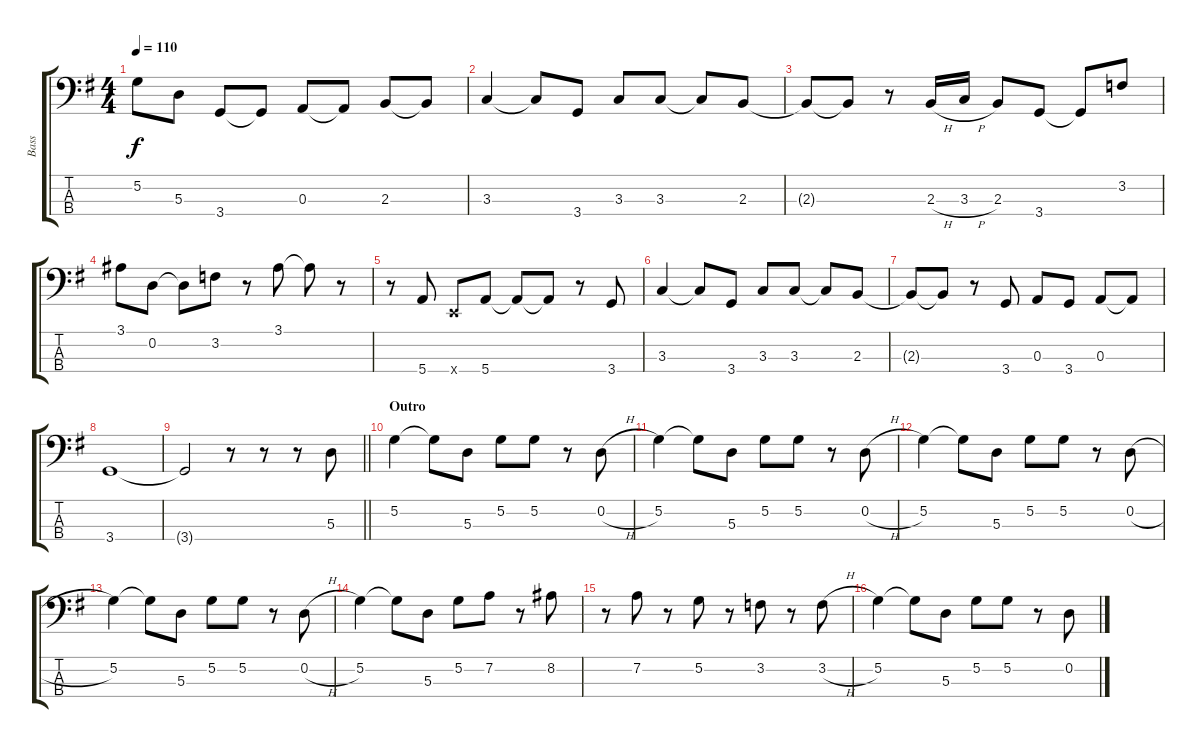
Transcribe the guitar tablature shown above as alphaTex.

\track ("Bass" "Bass") {instrument electricbassfinger}
\staff {score tabs}
\tuning (G2 D2 A1 E1) {hide}
\ts (4 4)
\tempo 110
\clef f4
\ks g
5.2.8{dy f} 5.3.8 3.4.8 3.4{t}.8 0.3.8 0.3{t}.8 2.3.8 2.3{t}.8 |
3.3.4 3.3{t}.8 3.4.8 3.3.8 3.3.8 3.3{t}.8 2.3.8 |
2.3{t}.8 2.3{t}.8 r.8 2.3{h}.16 3.3{h}.16 2.3.8 3.4.8 3.4{t}.8 3.2.8 |
3.1.8 0.2.8 0.2{t}.8 3.2.8 r.8 3.1.8 3.1{t}.8 r.8 |
r.8 5.4.8 0.4{x}.8 5.4.8 5.4{t}.8 5.4{t}.8 r.8 3.4.8 |
3.3.4 3.3{t}.8 3.4.8 3.3.8 3.3.8 3.3{t}.8 2.3.8 |
2.3{t}.8 2.3{t}.8 r.8 3.4.8 0.3.8 3.4.8 0.3.8 0.3{t}.8 |
3.4.1 |
\barLineRight lightlight
3.4{t}.2 r.8 r.8 r.8 5.3.8 |
\section ("" "Outro")
5.2.4 5.2{t}.8 5.3.8 5.2.8 5.2.8 r.8 0.2{h}.8 |
5.2.4 5.2{t}.8 5.3.8 5.2.8 5.2.8 r.8 0.2{h}.8 |
5.2.4 5.2{t}.8 5.3.8 5.2.8 5.2.8 r.8 0.2{h}.8 |
5.2.4 5.2{t}.8 5.3.8 5.2.8 5.2.8 r.8 0.2{h}.8 |
5.2.4 5.2{t}.8 5.3.8 5.2.8 7.2.8 r.8 8.2.8 |
r.8 7.2.8 r.8 5.2.8 r.8 3.2.8 r.8 3.2{h}.8 |
5.2.4 5.2{t}.8 5.3.8 5.2.8 5.2.8 r.8 0.2{h}.8
